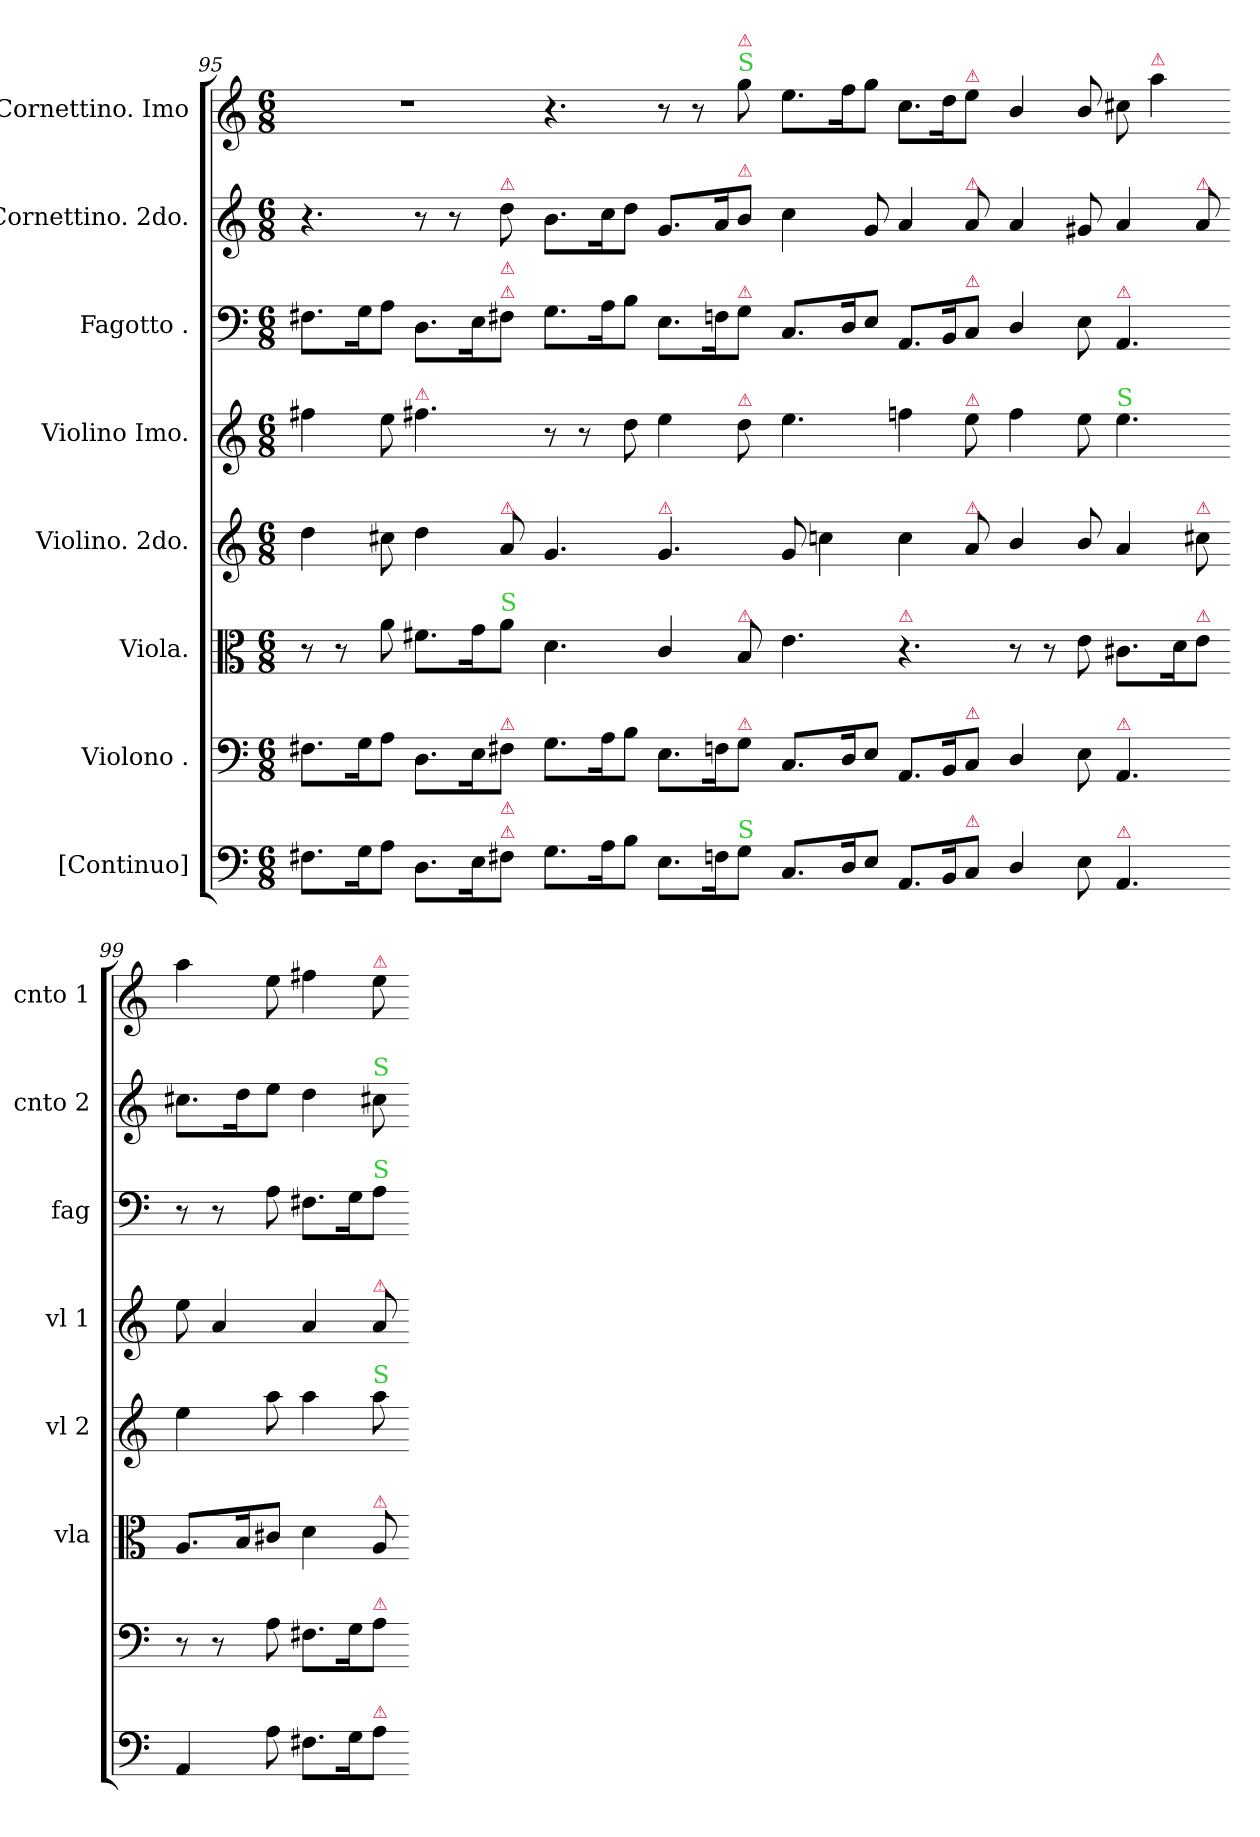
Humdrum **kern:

**kern	**kern	**kern	**kern	**kern	**kern	**kern	**kern
*part8	*part7	*part6	*part5	*part4	*part3	*part2	*part1
*staff8	*staff7	*staff6	*staff5	*staff4	*staff3	*staff2	*staff1
*I"[Continuo]	*I"Violono .	*I"Viola.	*I"Violino. 2do.	*I"Violino Imo.	*I"Fagotto .	*I"Cornettino. 2do.	*I"Cornettino. Imo
*	*	*I'vla	*I'vl 2	*I'vl 1	*I'fag	*I'cnto 2	*I'cnto 1
*clefF4	*clefF4	*clefC3	*clefG2	*clefG2	*clefF4	*clefG2	*clefG2
*k[]	*k[]	*k[]	*k[]	*k[]	*k[]	*k[]	*k[]
*C:	*C:	*C:	*C:	*C:	*C:	*C:	*C:
*M6/8	*M6/8	*M6/8	*M6/8	*M6/8	*M6/8	*M6/8	*M6/8
=95	=95	=95	=95	=95	=95	=95	=95
8.F#X\L	8.F#X\L	8r	4dd\	4ff#X\	8.F#X\L	4.r	2.r
.	.	8r	.	.	.	.	.
16G\K	16G\K	.	.	.	16G\K	.	.
8A\J	8A\J	8a\	8cc#X\	8ee\	8A\J	.	.
!	!	!	!	!LO:TX:a:color=crimson:t=⚠	!	!	!
8.D\L	8.D\L	8.f#X\L	4dd\	4.ff#X\	8.D\L	8r	.
.	.	.	.	.	.	8r	.
16E\K	16E\K	16g\K	.	.	16E\K	.	.
!	!	!	!	!	!	!LO:TX:a:color=crimson:t=⚠	!
!	!	!	!	!	!LO:TX:a:color=crimson:t=⚠	!	!
!	!	!	!	!	!LO:TX:a:color=crimson:t=⚠	!	!
!	!	!	!LO:TX:a:color=crimson:t=⚠	!	!	!	!
!	!	!LO:TX:a:color=limegreen:t=S	!	!	!	!	!
!	!LO:TX:a:color=crimson:t=⚠	!	!	!	!	!	!
!LO:TX:a:color=crimson:t=⚠	!	!	!	!	!	!	!
!LO:TX:a:color=crimson:t=⚠	!	!	!	!	!	!	!
8F#X\J	8F#X\J	8a\J	8a/	.	8F#X\J	8dd\	.
=96-	=96-	=96-	=96-	=96-	=96-	=96-	=96-
8.G\L	8.G\L	4.d\	4.g/	8r	8.G\L	8.b\L	4.r
.	.	.	.	8r	.	.	.
16A\K	16A\K	.	.	.	16A\K	16cc\K	.
8B\J	8B\J	.	.	8dd\	8B\J	8dd\J	.
!	!	!	!LO:TX:a:color=crimson:t=⚠	!	!	!	!
8.E\L	8.E\L	4c/	4.g/	4ee\	8.E\L	8.g/L	8r
.	.	.	.	.	.	.	8r
16Fn\K	16Fn\K	.	.	.	16Fn\K	16a/K	.
!	!	!	!	!	!	!	!LO:TX:a:color=limegreen:t=S
!	!	!	!	!	!	!	!LO:TX:a:color=crimson:t=⚠
!	!	!	!	!	!	!LO:TX:a:color=crimson:t=⚠	!
!	!	!	!	!	!LO:TX:a:color=crimson:t=⚠	!	!
!	!	!	!	!LO:TX:a:color=crimson:t=⚠	!	!	!
!	!	!LO:TX:a:color=crimson:t=⚠	!	!	!	!	!
!	!LO:TX:a:color=crimson:t=⚠	!	!	!	!	!	!
!LO:TX:a:color=limegreen:t=S	!	!	!	!	!	!	!
8G\J	8G\J	8B/	.	8dd\	8G\J	8b/J	8gg\
=97-	=97-	=97-	=97-	=97-	=97-	=97-	=97-
8.C/L	8.C/L	4.e\	8g/	4.ee\	8.C/L	4cc\	8.ee\L
.	.	.	4ccn\	.	.	.	.
16D/K	16D/K	.	.	.	16D/K	.	16ff\K
8E/J	8E/J	.	.	.	8E/J	8g/	8gg\J
!	!	!LO:TX:a:color=crimson:t=⚠	!	!	!	!	!
8.AA/L	8.AA/L	4.r	4cc\	4ffn\	8.AA/L	4a/	8.cc\L
16BB/K	16BB/K	.	.	.	16BB/K	.	16dd\K
!	!	!	!	!	!	!	!LO:TX:a:color=crimson:t=⚠
!	!	!	!	!	!	!LO:TX:a:color=crimson:t=⚠	!
!	!	!	!	!	!LO:TX:a:color=crimson:t=⚠	!	!
!	!	!	!	!LO:TX:a:color=crimson:t=⚠	!	!	!
!	!	!	!LO:TX:a:color=crimson:t=⚠	!	!	!	!
!	!LO:TX:a:color=crimson:t=⚠	!	!	!	!	!	!
!LO:TX:a:color=crimson:t=⚠	!	!	!	!	!	!	!
8C/J	8C/J	.	8a/	8ee\	8C/J	8a/	8ee\J
=98-	=98-	=98-	=98-	=98-	=98-	=98-	=98-
4D/	4D/	8r	4b/	4ff\	4D/	4a/	4b/
.	.	8r	.	.	.	.	.
8E\	8E\	8e\	8b/	8ee\	8E\	8g#X/	8b/
!	!	!	!	!	!LO:TX:a:color=crimson:t=⚠	!	!
!	!	!	!	!LO:TX:a:color=limegreen:t=S	!	!	!
!	!LO:TX:a:color=crimson:t=⚠	!	!	!	!	!	!
!LO:TX:a:color=crimson:t=⚠	!	!	!	!	!	!	!
4.AA/	4.AA/	8.c#X\L	4a/	4.ee\	4.AA/	4a/	8cc#X\
!	!	!	!	!	!	!	!LO:TX:a:color=crimson:t=⚠
.	.	.	.	.	.	.	4aa\
.	.	16d\K	.	.	.	.	.
!	!	!	!	!	!	!LO:TX:a:color=crimson:t=⚠	!
!	!	!	!LO:TX:a:color=crimson:t=⚠	!	!	!	!
!	!	!LO:TX:a:color=crimson:t=⚠	!	!	!	!	!
.	.	8e\J	8cc#X\	.	.	8a/	.
=99-	=99-	=99-	=99-	=99-	=99-	=99-	=99-
4AA/	8r	8.A/L	4ee\	8ee\	8r	8.cc#X\L	4aa\
.	8r	.	.	4a/	8r	.	.
.	.	16B/K	.	.	.	16dd\K	.
8A\	8A\	8c#X/J	8aa\	.	8A\	8ee\J	8ee\
8.F#X\L	8.F#X\L	4d\	4aa\	4a/	8.F#X\L	4dd\	4ff#X\
16G\K	16G\K	.	.	.	16G\K	.	.
!	!	!	!	!	!	!	!LO:TX:a:color=crimson:t=⚠
!	!	!	!	!	!	!LO:TX:a:color=limegreen:t=S	!
!	!	!	!	!	!LO:TX:a:color=limegreen:t=S	!	!
!	!	!	!	!LO:TX:a:color=crimson:t=⚠	!	!	!
!	!	!	!LO:TX:a:color=limegreen:t=S	!	!	!	!
!	!	!LO:TX:a:color=crimson:t=⚠	!	!	!	!	!
!	!LO:TX:a:color=crimson:t=⚠	!	!	!	!	!	!
!LO:TX:a:color=crimson:t=⚠	!	!	!	!	!	!	!
8A\J	8A\J	8A/	8aa\	8a/	8A\J	8cc#X\	8ee\
=-	=-	=-	=-	=-	=-	=-	=-
*-	*-	*-	*-	*-	*-	*-	*-
